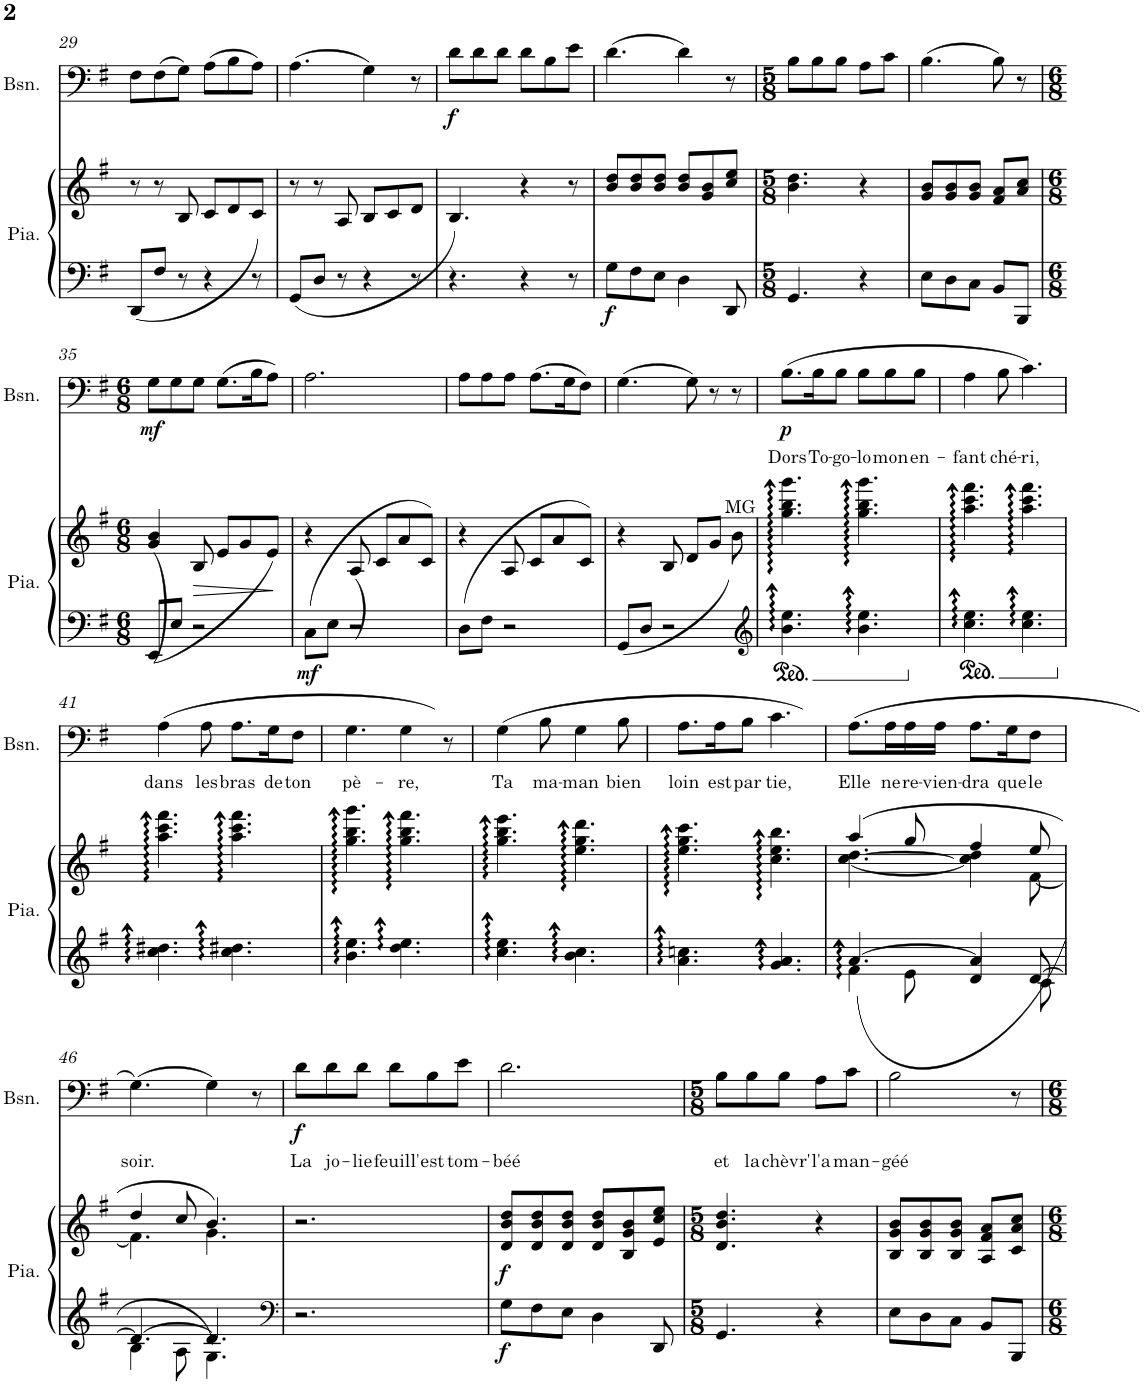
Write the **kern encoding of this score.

**kern	**kern	**dynam	**kern	**text	**dynam
*part2	*part2	*part2	*part1	*part1	*part1
*staff3	*staff2	*staff2/3	*staff1	*staff1	*staff1
*I"Piano	*	*	*I"Basson	*	*
*I'Pia.	*	*	*I'Bsn.	*	*
!!LO:PB:g=z
*clefF4	*clefG2	*	*clefF4	*	*
*k[f#]	*k[f#]	*	*k[f#]	*	*
*M6/8	*M6/8	*	*M6/8	*	*
=29	=29	=29	=29	=29	=29
(8DD/L	8r	.	8F#\L	.	.
8F#/J	8r	.	(8F#\	.	.
8r	8B/	.	8G\J)	.	.
4r	8c/L	.	(8A\L	.	.
.	8d/	.	8B\	.	.
8r	8c/J	.	8A\J)	.	.
=30	=30	=30	=30	=30	=30
8GG/L	8r	.	(4.A\	.	.
8D/J	8r	.	.	.	.
8r	8A/	.	.	.	.
4r	8B/L	.	4G\)	.	.
.	8c/	.	.	.	.
8r	8d/J	.	8r	.	.
=31	=31	=31	=31	=31	=31
!	!	!	!	!	!LO:DY:b
4.r	4.B/)	.	8d\L	.	f
.	.	.	8d\	.	.
.	.	.	8d\J	.	.
4r	4r	.	8d\L	.	.
.	.	.	8B\	.	.
8r	8r	.	8e\J	.	.
=32	=32	=32	=32	=32	=32
!	!	!LO:DY:b=2	!	!	!
8G\L	8b/ 8dd/L	f	(4.d\	.	.
8F#\	8b/ 8dd/	.	.	.	.
8E\J	8b/ 8dd/J	.	.	.	.
4D\	8b/ 8dd/L	.	4d\)	.	.
.	8g/ 8b/	.	.	.	.
8DD/	8cc/ 8ee/J	.	8r	.	.
=33	=33	=33	=33	=33	=33
*M5/8	*M5/8	*	*M5/8	*	*
4.GG/	4.b\ 4.dd\	.	8B\L	.	.
.	.	.	8B\	.	.
.	.	.	8B\J	.	.
4r	4r	.	8A\L	.	.
.	.	.	8c\J	.	.
=34	=34	=34	=34	=34	=34
8E\L	8g/ 8b/L	.	(4.B\	.	.
8D\	8g/ 8b/	.	.	.	.
8C\J	8g/ 8b/J	.	.	.	.
8BB/L	8f#/ 8a/L	.	8B\)	.	.
8BBB/J	8a/ 8cc/J	.	8r	.	.
!!LO:LB:g=z
=35	=35	=35	=35	=35	=35
*M6/8	*M6/8	*	*M6/8	*	*
!	!	!	!	!	!LO:DY:b
(8EE/L	4g/ 4b/	.	8G\L	.	mf
8E/J	.	.	8G\	.	.
!	!	!LO:HP:b	!	!	!
2r	8B/	>	8G\J	.	.
.	8e/L	.	(8.G\L	.	.
.	8g/	.	.	.	.
.	.	.	16B\K)	.	.
.	(8e/J	.	8A\J	.	.
.	.	]	.	.	.
=36	=36	=36	=36	=36	=36
!	!	!LO:DY:b=2	!	!	!
(8C\L	4r	mf	2.A\	.	.
8E\J	.	.	.	.	.
2r	8A/	.	.	.	.
.	8c/L	.	.	.	.
.	8a/	.	.	.	.
.	8c/J)	.	.	.	.
=37	=37	=37	=37	=37	=37
(8D\L	4r	.	8A\L	.	.
8F#\J	.	.	8A\	.	.
2r	8A/	.	8A\J	.	.
.	8c/L	.	(8.A\L	.	.
.	8a/	.	.	.	.
.	.	.	16G\K	.	.
.	8c/J)	.	8F#\J)	.	.
=38	=38	=38	=38	=38	=38
(8GG/L	4r	.	(4.G\	.	.
8D/J	.	.	.	.	.
2r	8B/	.	.	.	.
.	8d/L	.	8G\)	.	.
.	8g/J	.	8r	.	.
!	!LO:TX:a:t=MG	!	!	!	!
.	8b\)	.	8r	.	.
=39	=39	=39	=39	=39	=39
*clefG2	*	*	*	*	*
!	!	!	!	!LO:LY:b	!LO:DY:b
4.b\:: 4.ee\::	4.gg\:: 4.bb\:: 4.ggg\::	.	(8.B\L	Dors	p
!	!	!	!	!LO:LY:b	!
.	.	.	16B\K	To-	.
!	!	!	!	!LO:LY:b	!
.	.	.	8B\J	-go-	.
!	!	!	!	!LO:LY:b	!
4.b\:: 4.ee\::	4.gg\:: 4.bb\:: 4.ggg\::	.	8B\L	-lo	.
!	!	!	!	!LO:LY:b	!
.	.	.	8B\	mon	.
!	!	!	!	!LO:LY:b	!
.	.	.	8B\J	en-	.
=40	=40	=40	=40	=40	=40
!	!	!	!	!LO:LY:b	!
4.cc\:: 4.ee\::	4.aa\:: 4.ccc\:: 4.fff#\::	.	4A\	-fant	.
!	!	!	!	!LO:LY:b	!
.	.	.	8B\	ché-	.
!	!	!	!	!LO:LY:b	!
4.cc\:: 4.ee\::	4.aa\:: 4.ccc\:: 4.fff#\::	.	4.c\)	-ri,	.
!!LO:LB:g=z
=41	=41	=41	=41	=41	=41
!	!	!	!	!LO:LY:b	!
4.cc\:: 4.dd#X\::	4.aa\:: 4.ccc\:: 4.fff#\::	.	(4A\	dans	.
!	!	!	!	!LO:LY:b	!
.	.	.	8A\	les	.
!	!	!	!	!LO:LY:b	!
4.cc\:: 4.dd#X\::	4.aa\:: 4.ccc\:: 4.fff#\::	.	8.A\L	bras	.
!	!	!	!	!LO:LY:b	!
.	.	.	16G\K	de	.
!	!	!	!	!LO:LY:b	!
.	.	.	8F#\J	ton	.
=42	=42	=42	=42	=42	=42
!	!	!	!	!LO:LY:b	!
4.b\:: 4.ee\::	4.gg\:: 4.bb\:: 4.ggg\::	.	4.G\)	pè-	.
!	!	!	!	!LO:LY:b	!
4.dd\:: 4.ee\::	4.gg\:: 4.bb\:: 4.fff#\::	.	4G\	-re,	.
.	.	.	8r	.	.
=43	=43	=43	=43	=43	=43
!	!	!	!	!LO:LY:b	!
4.cc\:: 4.ee\::	4.gg\:: 4.bb\:: 4.eee\::	.	(4G\	Ta	.
!	!	!	!	!LO:LY:b	!
.	.	.	8B\	ma-	.
!	!	!	!	!LO:LY:b	!
4.b\:: 4.cc\::	4.ee\:: 4.gg\:: 4.ddd\::	.	4G\	-man	.
!	!	!	!	!LO:LY:b	!
.	.	.	8B\	bien	.
=44	=44	=44	=44	=44	=44
!	!	!	!	!LO:LY:b	!
4.a\:: 4.ccn\::	4.ee\:: 4.gg\:: 4.ccc\::	.	8.A\L	loin	.
!	!	!	!	!LO:LY:b	!
.	.	.	16A\K	est	.
!	!	!	!	!LO:LY:b	!
.	.	.	8B\J	par	.
!	!	!	!	!LO:LY:b	!
4.g/:: 4.a/::	4.cc\:: 4.ee\:: 4.bb\::	.	4.c\)	-tie,	.
=45	=45	=45	=45	=45	=45
*^	*^	*	*	*	*
!	!	!	!	!	!	!LO:LY:b	!
4f#::\	[4.a/	4aa/	[4.cc\ [4.dd\	.	(8.A\L	Elle	.
!	!	!	!	!	!	!LO:LY:b	!
.	.	.	.	.	16A\L	ne	.
!	!	!	!	!	!	!LO:LY:b	!
8e\	.	8gg/	.	.	16A\	re-	.
!	!	!	!	!	!	!LO:LY:b	!
.	.	.	.	.	16A\JJ	-vien-	.
!	!	!	!	!	!	!LO:LY:b	!
4a/]	4d/	4ff#/	4cc\] 4dd\]	.	8.A\L	-dra	.
!	!	!	!	!	!	!LO:LY:b	!
.	.	.	.	.	16G\K	que	.
!	!	!	!	!	!	!LO:LY:b	!
[8d/	8c\	8ee/	[8f#\	.	8F#\J	le	.
!!LO:LB:g=z
=46	=46	=46	=46	=46	=46	=46	=46
!	!	!	!	!	!	!LO:LY:b	!
4B\	4.d/_	4dd/	4.f#\]	.	(4.G\)	soir.	.
8A\	.	8cc/	.	.	.	.	.
4.G\	4.d/]	4.b/)	4.g\	.	4G\)	.	.
.	.	.	.	.	8r	.	.
*v	*v	*	*	*	*	*	*
*	*v	*v	*	*	*	*
=47	=47	=47	=47	=47	=47
*clefF4	*	*	*	*	*
!	!	!	!	!LO:LY:b	!LO:DY:b
2.r	2.r	.	8d\L	La	f
!	!	!	!	!LO:LY:b	!
.	.	.	8d\	jo-	.
!	!	!	!	!LO:LY:b	!
.	.	.	8d\J	-lie	.
!	!	!	!	!LO:LY:b	!
.	.	.	8d\L	feuill'	.
!	!	!	!	!LO:LY:b	!
.	.	.	8B\	est	.
!	!	!	!	!LO:LY:b	!
.	.	.	8e\J	tom-	.
=48	=48	=48	=48	=48	=48
!	!	!LO:DY:b=2	!	!LO:LY:b	!
!	!	!LO:DY:n=1:b	!	!	!
8G\L	8d/ 8b/ 8dd/L	f f	2.d\	-béé	.
8F#\	8d/ 8b/ 8dd/	.	.	.	.
8E\J	8d/ 8b/ 8dd/J	.	.	.	.
4D\	8d/ 8b/ 8dd/L	.	.	.	.
.	8B/ 8g/ 8b/	.	.	.	.
8DD/	8e/ 8cc/ 8ee/J	.	.	.	.
=49	=49	=49	=49	=49	=49
*M5/8	*M5/8	*	*M5/8	*	*
!	!	!	!	!LO:LY:b	!
4.GG/	4.d/ 4.b/ 4.dd/	.	8B\L	et	.
!	!	!	!	!LO:LY:b	!
.	.	.	8B\	la	.
!	!	!	!	!LO:LY:b	!
.	.	.	8B\J	chèvr'	.
!	!	!	!	!LO:LY:b	!
4r	4r	.	8A\L	l'a	.
!	!	!	!	!LO:LY:b	!
.	.	.	8c\J	man-	.
=50	=50	=50	=50	=50	=50
!	!	!	!	!LO:LY:b	!
8E\L	8B/ 8g/ 8b/L	.	2B\	-géé	.
8D\	8B/ 8g/ 8b/	.	.	.	.
8C\J	8B/ 8g/ 8b/J	.	.	.	.
8BB/L	8A/ 8f#/ 8a/L	.	.	.	.
8BBB/J	8c/ 8a/ 8cc/J	.	8r	.	.
=	=	=	=	=	=
*-	*-	*-	*-	*-	*-
